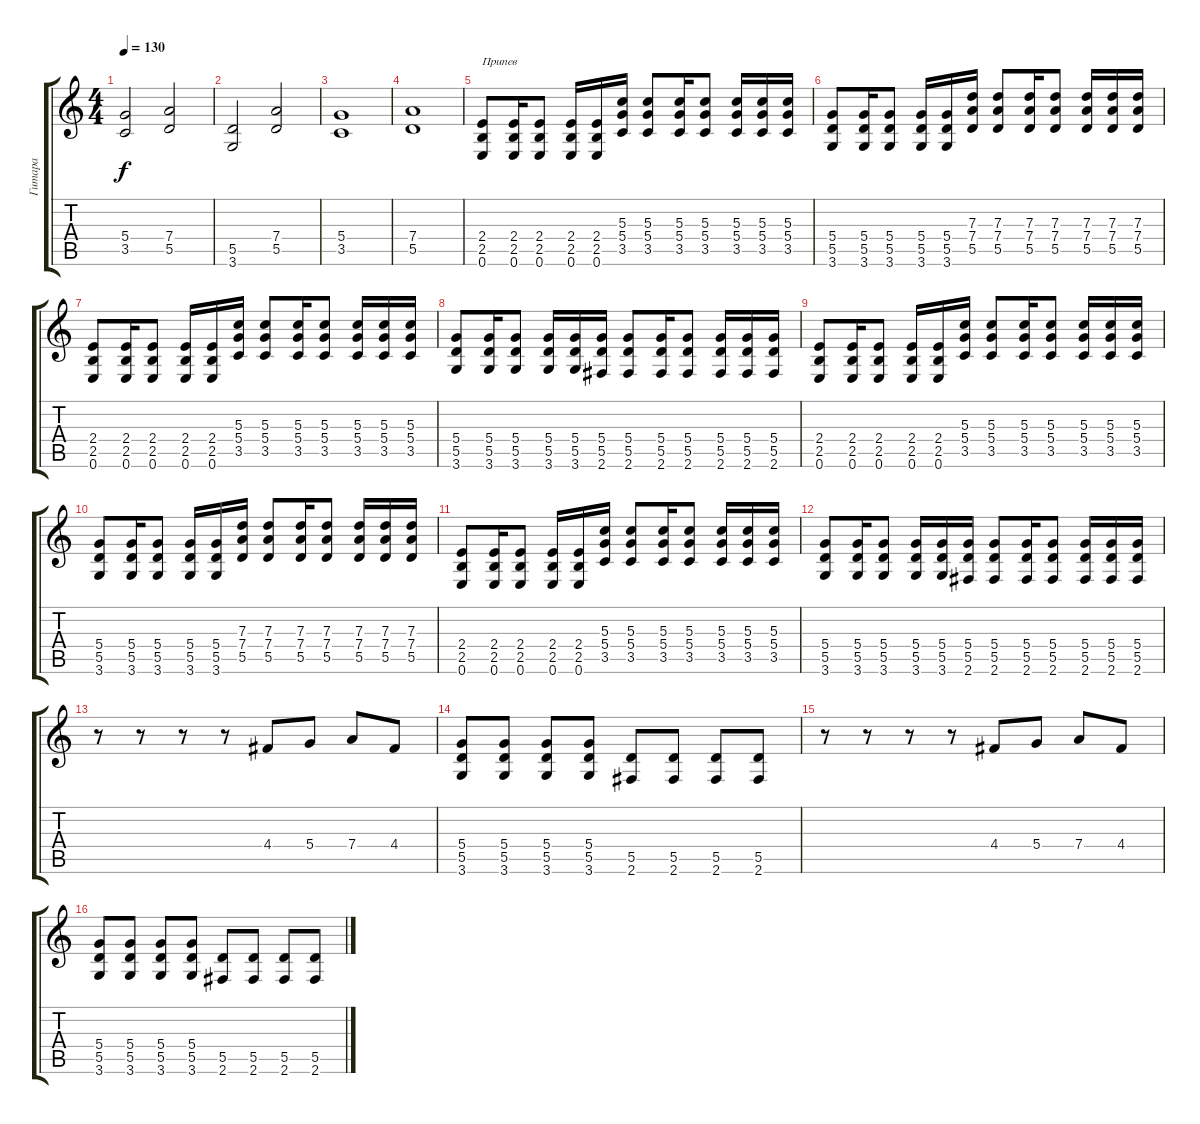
\track ("Гитара" "Гитара") {instrument overdrivenguitar}
\staff {score tabs}
\tuning (E4 B3 G3 D3 A2 E2) {hide}
\ts (4 4)
\tempo 130
\clef g2
\ks c
(5.4 3.5).2{dy f} (7.4 5.5).2 |
(5.5 3.6).2 (7.4 5.5).2 |
(5.4 3.5).1 |
(7.4 5.5).1 |
(2.4 2.5 0.6).8{txt "Припев"} (2.4 2.5 0.6).16 (2.4 2.5 0.6).8 (2.4 2.5 0.6).16 (2.4 2.5 0.6).16 (5.3 5.4 3.5).16 (5.3 5.4 3.5).8 (5.3 5.4 3.5).16 (5.3 5.4 3.5).8 (5.3 5.4 3.5).16 (5.3 5.4 3.5).16 (5.3 5.4 3.5).16 |
(5.4 5.5 3.6).8 (5.4 5.5 3.6).16 (5.4 5.5 3.6).8 (5.4 5.5 3.6).16 (5.4 5.5 3.6).16 (7.3 7.4 5.5).16 (7.3 7.4 5.5).8 (7.3 7.4 5.5).16 (7.3 7.4 5.5).8 (7.3 7.4 5.5).16 (7.3 7.4 5.5).16 (7.3 7.4 5.5).16 |
(2.4 2.5 0.6).8 (2.4 2.5 0.6).16 (2.4 2.5 0.6).8 (2.4 2.5 0.6).16 (2.4 2.5 0.6).16 (5.3 5.4 3.5).16 (5.3 5.4 3.5).8 (5.3 5.4 3.5).16 (5.3 5.4 3.5).8 (5.3 5.4 3.5).16 (5.3 5.4 3.5).16 (5.3 5.4 3.5).16 |
(5.4 5.5 3.6).8 (5.4 5.5 3.6).16 (5.4 5.5 3.6).8 (5.4 5.5 3.6).16 (5.4 5.5 3.6).16 (5.4 5.5 2.6).16 (5.4 5.5 2.6).8 (5.4 5.5 2.6).16 (5.4 5.5 2.6).8 (5.4 5.5 2.6).16 (5.4 5.5 2.6).16 (5.4 5.5 2.6).16 |
(2.4 2.5 0.6).8 (2.4 2.5 0.6).16 (2.4 2.5 0.6).8 (2.4 2.5 0.6).16 (2.4 2.5 0.6).16 (5.3 5.4 3.5).16 (5.3 5.4 3.5).8 (5.3 5.4 3.5).16 (5.3 5.4 3.5).8 (5.3 5.4 3.5).16 (5.3 5.4 3.5).16 (5.3 5.4 3.5).16 |
(5.4 5.5 3.6).8 (5.4 5.5 3.6).16 (5.4 5.5 3.6).8 (5.4 5.5 3.6).16 (5.4 5.5 3.6).16 (7.3 7.4 5.5).16 (7.3 7.4 5.5).8 (7.3 7.4 5.5).16 (7.3 7.4 5.5).8 (7.3 7.4 5.5).16 (7.3 7.4 5.5).16 (7.3 7.4 5.5).16 |
(2.4 2.5 0.6).8 (2.4 2.5 0.6).16 (2.4 2.5 0.6).8 (2.4 2.5 0.6).16 (2.4 2.5 0.6).16 (5.3 5.4 3.5).16 (5.3 5.4 3.5).8 (5.3 5.4 3.5).16 (5.3 5.4 3.5).8 (5.3 5.4 3.5).16 (5.3 5.4 3.5).16 (5.3 5.4 3.5).16 |
(5.4 5.5 3.6).8 (5.4 5.5 3.6).16 (5.4 5.5 3.6).8 (5.4 5.5 3.6).16 (5.4 5.5 3.6).16 (5.4 5.5 2.6).16 (5.4 5.5 2.6).8 (5.4 5.5 2.6).16 (5.4 5.5 2.6).8 (5.4 5.5 2.6).16 (5.4 5.5 2.6).16 (5.4 5.5 2.6).16 |
r.8 r.8 r.8 r.8 4.4.8 5.4.8 7.4.8 4.4.8 |
(5.4 5.5 3.6).8 (5.4 5.5 3.6).8 (5.4 5.5 3.6).8 (5.4 5.5 3.6).8 (5.5 2.6).8 (5.5 2.6).8 (5.5 2.6).8 (5.5 2.6).8 |
r.8 r.8 r.8 r.8 4.4.8 5.4.8 7.4.8 4.4.8 |
(5.4 5.5 3.6).8 (5.4 5.5 3.6).8 (5.4 5.5 3.6).8 (5.4 5.5 3.6).8 (5.5 2.6).8 (5.5 2.6).8 (5.5 2.6).8 (5.5 2.6).8
